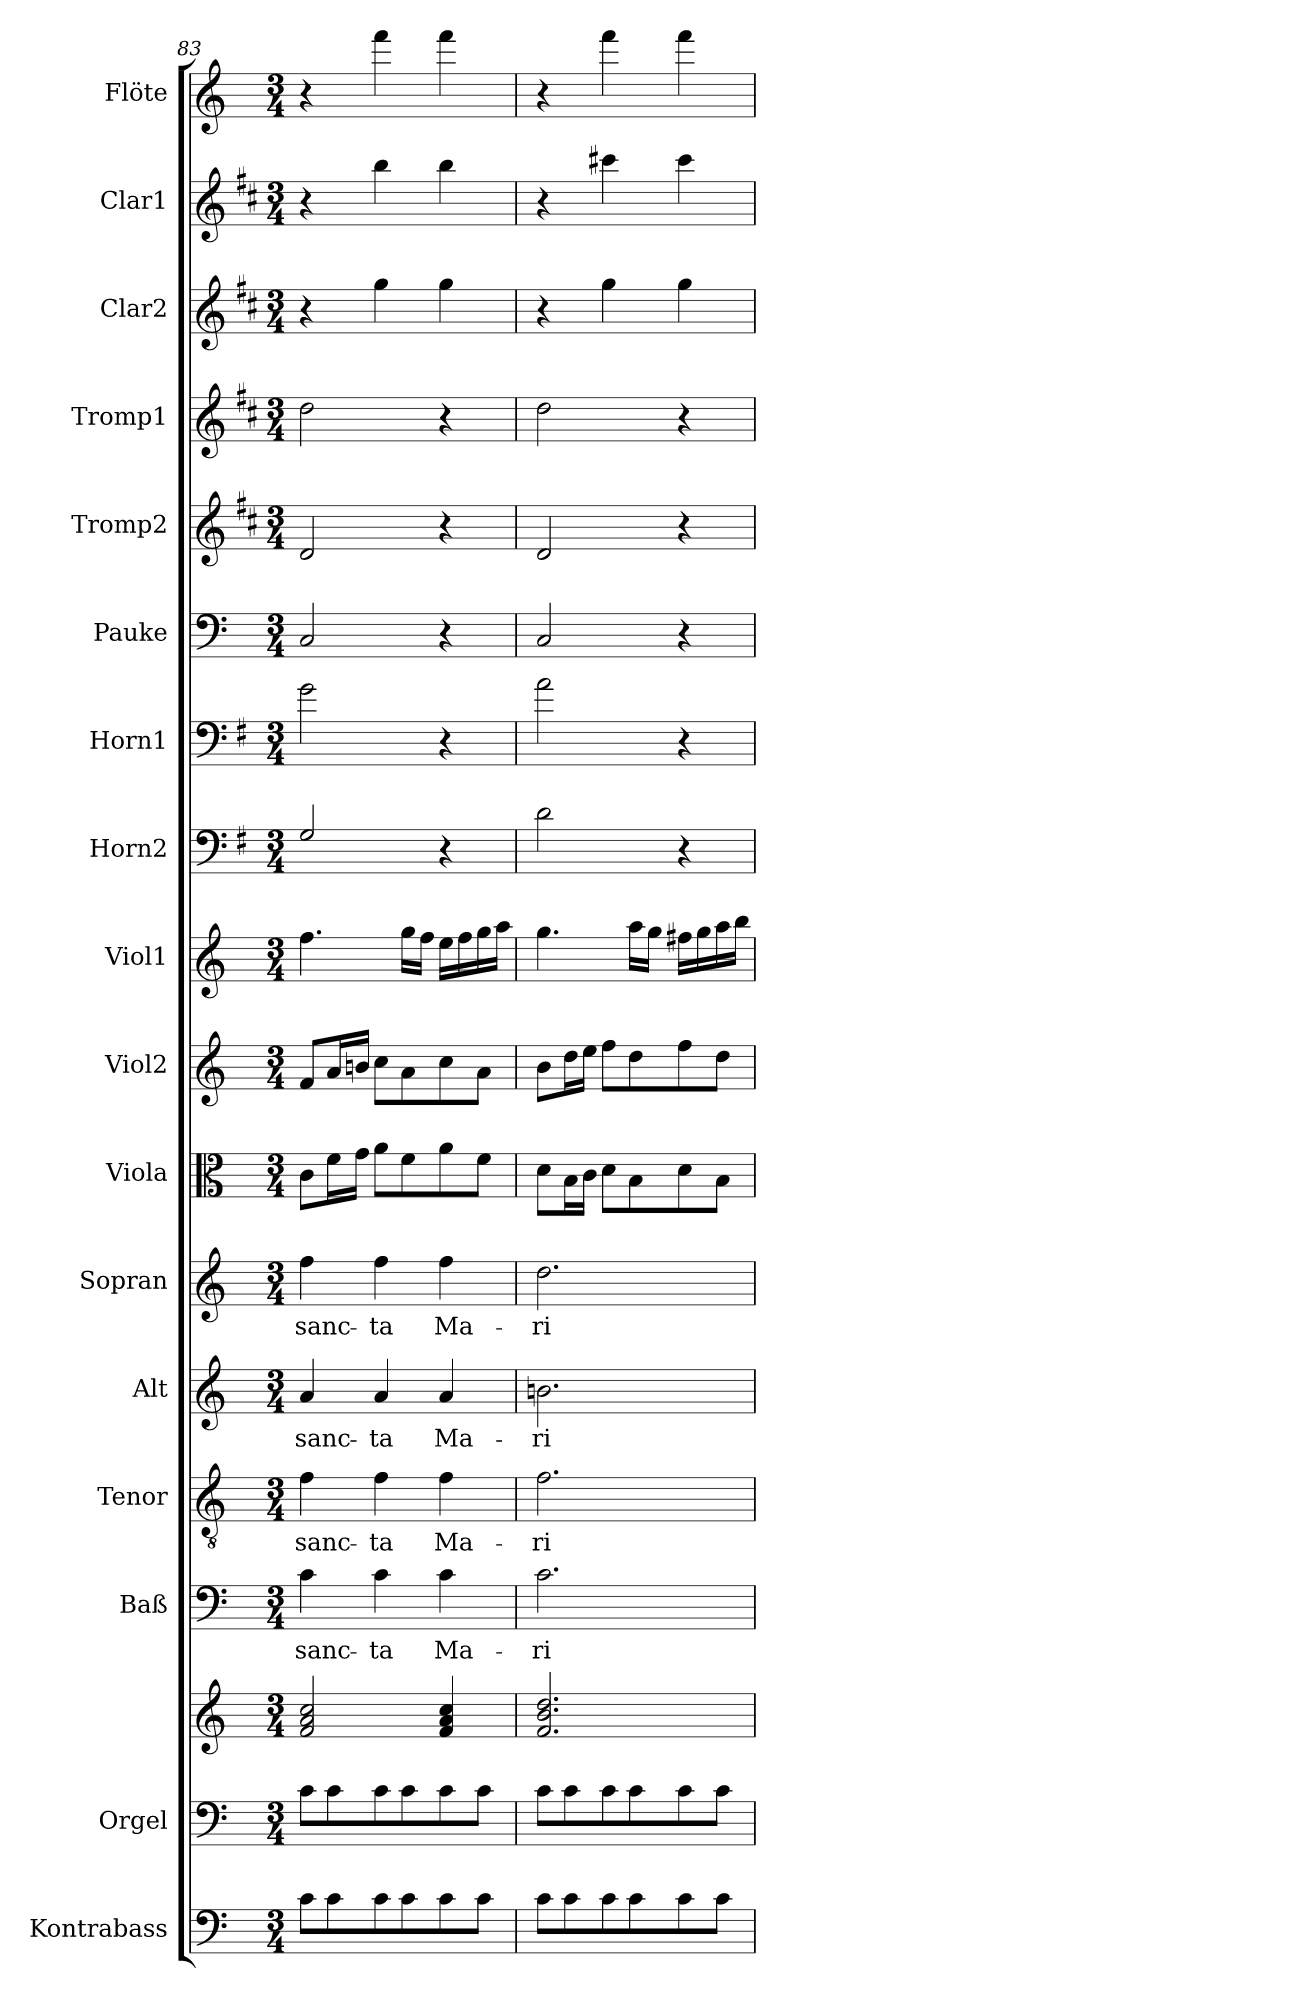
**kern	**kern	**kern	**kern	**text	**kern	**text	**kern	**text	**kern	**text	**kern	**kern	**kern	**kern	**kern	**kern	**kern	**kern	**kern	**kern	**kern
*part17	*part16	*part16	*part15	*part15	*part14	*part14	*part13	*part13	*part12	*part12	*part11	*part10	*part9	*part8	*part7	*part6	*part5	*part4	*part3	*part2	*part1
*staff18	*staff17	*staff16	*staff15	*staff15	*staff14	*staff14	*staff13	*staff13	*staff12	*staff12	*staff11	*staff10	*staff9	*staff8	*staff7	*staff6	*staff5	*staff4	*staff3	*staff2	*staff1
*I"Kontrabass	*I"Orgel	*	*I"Baß	*	*I"Tenor	*	*I"Alt	*	*I"Sopran	*	*I"Viola	*I"Viol2	*I"Viol1	*I"Horn2	*I"Horn1	*I"Pauke	*I"Tromp2	*I"Tromp1	*I"Clar2	*I"Clar1	*I"Flöte
*I'Kb	*	*	*I'B	*	*I'T	*	*I'A	*	*I'S	*	*I'Vla	*I'Vl2	*I'Vl1	*I'Hr2	*I'Hr1	*I'Pk	*I'Tr2	*I'Tr1	*I'Cl2	*I'Cl1	*I'Fl
*clefF4	*clefF4	*clefG2	*clefF4	*	*clefGv2	*	*clefG2	*	*clefG2	*	*clefC3	*clefG2	*clefG2	*clefF4	*clefF4	*clefF4	*clefG2	*clefG2	*clefG2	*clefG2	*clefG2
*ITrd7c12	*	*	*	*	*	*	*	*	*	*	*	*	*	*ITrd4c7	*ITrd4c7	*	*ITrd1c2	*ITrd1c2	*ITrd1c2	*ITrd1c2	*
*k[]	*k[]	*k[]	*k[]	*	*k[]	*	*k[]	*	*k[]	*	*k[]	*k[]	*k[]	*k[]	*k[]	*k[]	*k[]	*k[]	*k[]	*k[]	*k[]
*C:	*C:	*C:	*C:	*	*C:	*	*C:	*	*C:	*	*C:	*C:	*C:	*C:	*C:	*C:	*C:	*C:	*C:	*C:	*C:
*M3/4	*M3/4	*M3/4	*M3/4	*	*M3/4	*	*M3/4	*	*M3/4	*	*M3/4	*M3/4	*M3/4	*M3/4	*M3/4	*M3/4	*M3/4	*M3/4	*M3/4	*M3/4	*M3/4
=83	=83	=83	=83	=83	=83	=83	=83	=83	=83	=83	=83	=83	=83	=83	=83	=83	=83	=83	=83	=83	=83
!	!	!	!	!LO:LY:b	!	!LO:LY:b	!	!LO:LY:b	!	!LO:LY:b	!	!	!	!	!	!	!	!	!	!	!
8C\L	8c\L	2f/ 2a/ 2cc/	4c\	sanc-	4f\	sanc-	4a/	sanc-	4ff\	sanc-	8c\L	8f/L	4.ff\	2C/	2c\	2C/	2c/	2cc\	4r	4r	4r
8C\	8c\	.	.	.	.	.	.	.	.	.	16f\L	16a/L	.	.	.	.	.	.	.	.	.
.	.	.	.	.	.	.	.	.	.	.	16g\JJ	16bn/JJ	.	.	.	.	.	.	.	.	.
!	!	!	!	!LO:LY:b	!	!LO:LY:b	!	!LO:LY:b	!	!LO:LY:b	!	!	!	!	!	!	!	!	!	!	!
8C\	8c\	.	4c\	-ta	4f\	-ta	4a/	-ta	4ff\	-ta	8a\L	8cc\L	.	.	.	.	.	.	4ff\	4aa\	4fff\
8C\	8c\	.	.	.	.	.	.	.	.	.	8f\	8a\	16gg\LL	.	.	.	.	.	.	.	.
.	.	.	.	.	.	.	.	.	.	.	.	.	16ff\JJ	.	.	.	.	.	.	.	.
!	!	!	!	!LO:LY:b	!	!LO:LY:b	!	!LO:LY:b	!	!LO:LY:b	!	!	!	!	!	!	!	!	!	!	!
8C\	8c\	4f/ 4a/ 4cc/	4c\	Ma-	4f\	Ma-	4a/	Ma-	4ff\	Ma-	8a\	8cc\	16ee\LL	4r	4r	4r	4r	4r	4ff\	4aa\	4fff\
.	.	.	.	.	.	.	.	.	.	.	.	.	16ff\	.	.	.	.	.	.	.	.
8C\J	8c\J	.	.	.	.	.	.	.	.	.	8f\J	8a\J	16gg\	.	.	.	.	.	.	.	.
.	.	.	.	.	.	.	.	.	.	.	.	.	16aa\JJ	.	.	.	.	.	.	.	.
=84	=84	=84	=84	=84	=84	=84	=84	=84	=84	=84	=84	=84	=84	=84	=84	=84	=84	=84	=84	=84	=84
!	!	!	!	!LO:LY:b	!	!LO:LY:b	!	!LO:LY:b	!	!LO:LY:b	!	!	!	!	!	!	!	!	!	!	!
8C\L	8c\L	2.f/ 2.b/ 2.dd/	2.c\	-ri-	2.f\	-ri-	2.bn\	-ri-	2.dd\	-ri-	8d\L	8b\L	4.gg\	2G\	2d\	2C/	2c/	2cc\	4r	4r	4r
8C\	8c\	.	.	.	.	.	.	.	.	.	16B\L	16dd\L	.	.	.	.	.	.	.	.	.
.	.	.	.	.	.	.	.	.	.	.	16c\JJ	16ee\JJ	.	.	.	.	.	.	.	.	.
8C\	8c\	.	.	.	.	.	.	.	.	.	8d\L	8ff\L	.	.	.	.	.	.	4ff\	4bbn\	4fff\
8C\	8c\	.	.	.	.	.	.	.	.	.	8B\	8dd\	16aa\LL	.	.	.	.	.	.	.	.
.	.	.	.	.	.	.	.	.	.	.	.	.	16gg\JJ	.	.	.	.	.	.	.	.
8C\	8c\	.	.	.	.	.	.	.	.	.	8d\	8ff\	16ff#X\LL	4r	4r	4r	4r	4r	4ff\	4bb\	4fff\
.	.	.	.	.	.	.	.	.	.	.	.	.	16gg\	.	.	.	.	.	.	.	.
8C\J	8c\J	.	.	.	.	.	.	.	.	.	8B\J	8dd\J	16aa\	.	.	.	.	.	.	.	.
.	.	.	.	.	.	.	.	.	.	.	.	.	16bb\JJ	.	.	.	.	.	.	.	.
=	=	=	=	=	=	=	=	=	=	=	=	=	=	=	=	=	=	=	=	=	=
*-	*-	*-	*-	*-	*-	*-	*-	*-	*-	*-	*-	*-	*-	*-	*-	*-	*-	*-	*-	*-	*-
